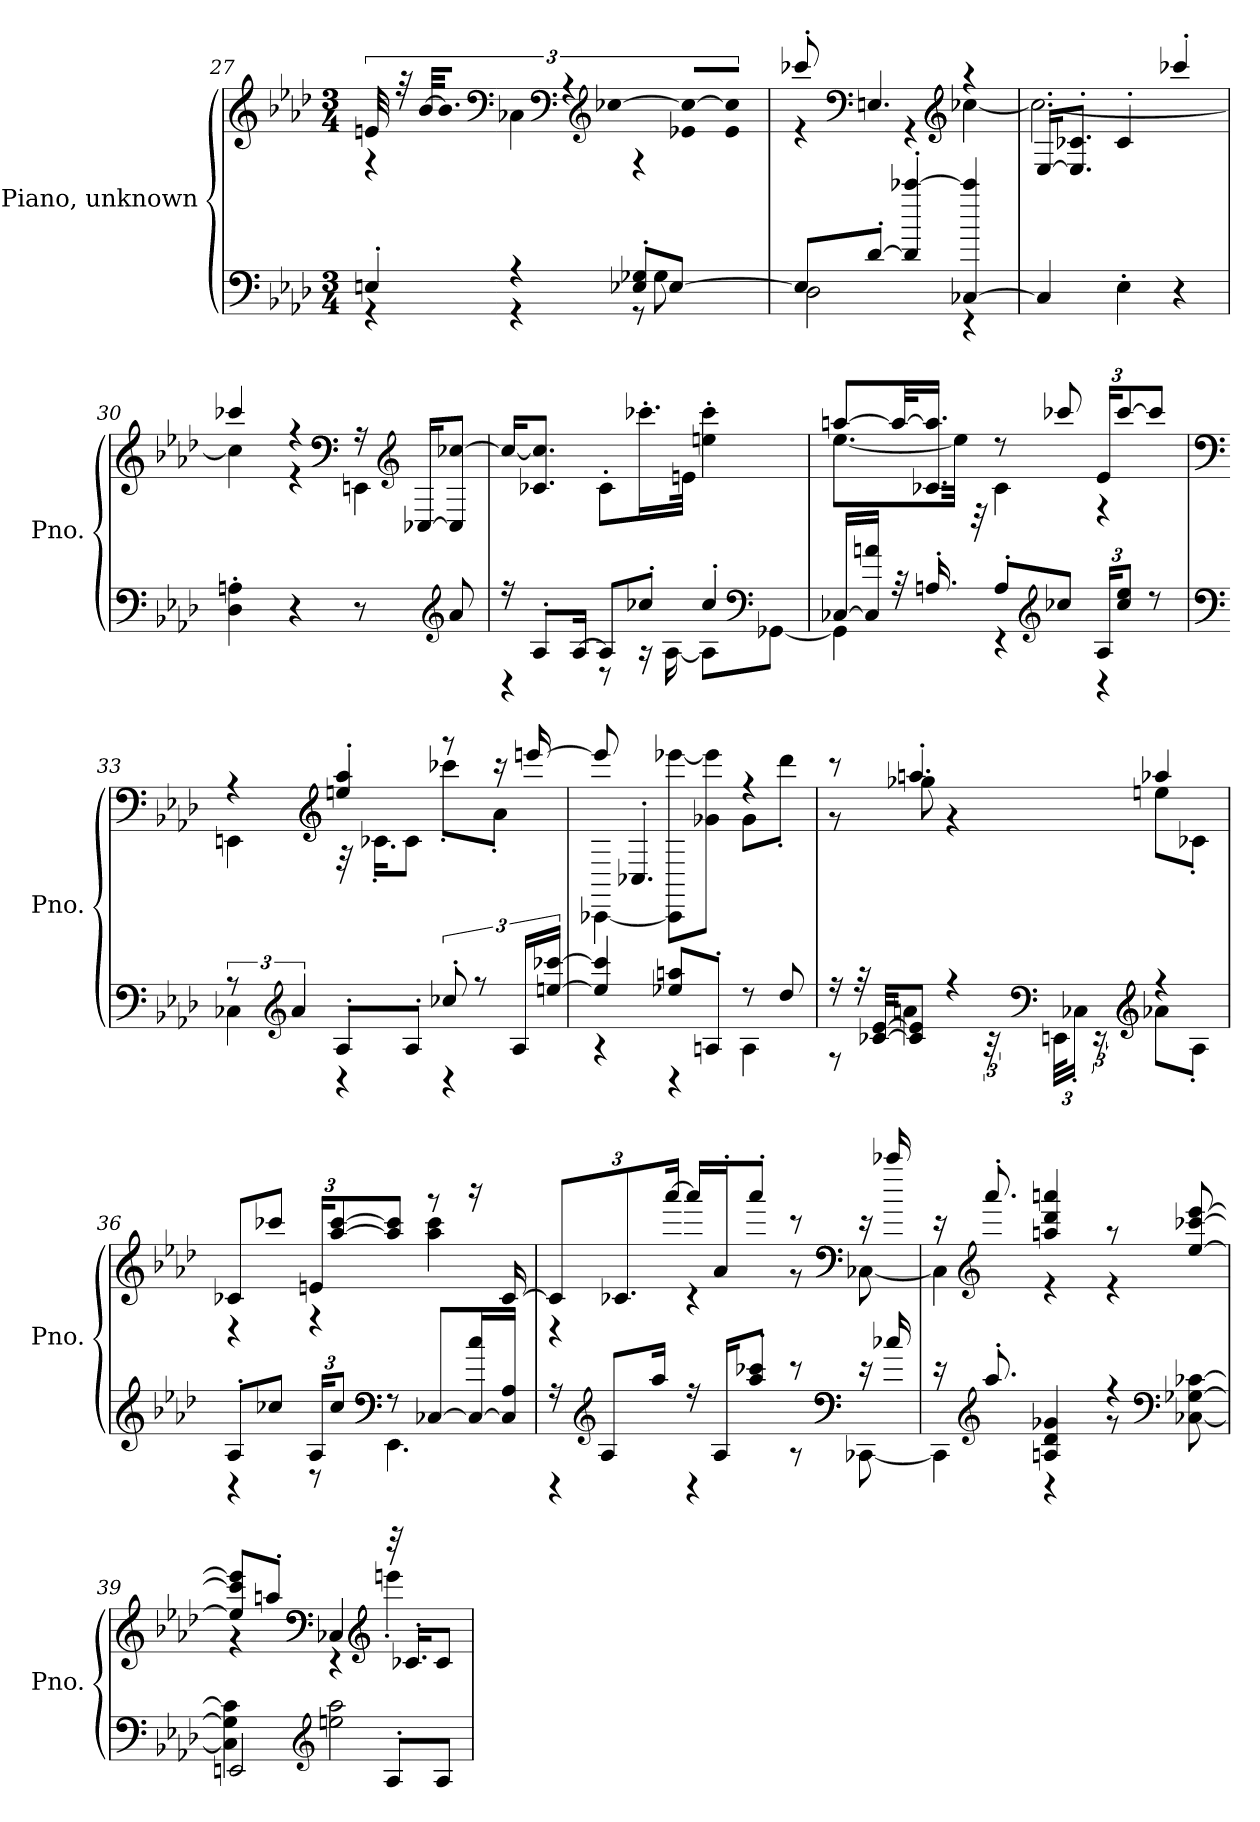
**kern	**kern
*part1	*part1
*staff2	*staff1
*I"Piano, unknown	*
*I'Pno.	*
!!LO:LB:g=z
*clefF4	*clefG2
*k[b-e-a-d-]	*k[b-e-a-d-]
*M3/4	*M3/4
=27	=27
*^	*^
4En'/	4r	48en/	4r
.	.	48r	.
.	.	[48b-/KKL	.
.	.	8.b-/J]	.
*	*	*clefF4	*
4r	4r	8r	4C-X\
*	*	*clefG2	*
.	.	[8cc-X/	.
8E-X/' 8G-X/'L	8r	8e-X/ 8cc-/_L	4r
[8E-/J	8G-\	8e-/ 8cc-/]J	.
=28	=28	=28	=28
8E-/L]	2D-\	8ccc-X'/	4r
*	*	*clefF4	*
[8d-'/J	.	4.En/	.
4d-/]' [4ccc-X/'	.	.	4r
*	*	*clefG2	*
[4C-X/ 4ccc-/]	4r	4r	[4cc-X\
*v	*v	*	*
=29	=29	=29
4C-/]	[16E-'/KL	2.cc-\_
.	8.E-/]' 8.c-X/'J	.
4E-'\	4c-'/	.
4r	4ccc-X'/	.
!!LO:PB:g=z	!!
=30	=30	=30
4D-\' 4An\'	4ccc-X/	4cc-\]
4r	4r	4r
*	*clefF4	*
8r	16r	4EEn\
*	*clefG2	*
.	[16C-X/KL	.
*clefG2	*	*
8a-/	8C-/] [8cc-X/J	.
*	*v	*v
=31	=31
*^	*
16r	4r	16cc-/KL_
8A-'/L	.	8.c-X/ 8.cc-/]J
[16A-/Jk	.	.
8A-/L]	8r	8c-'\L
8cc-X'/J	16r	16.ccc-X'\L
.	[16A-\	.
.	.	32en\JJk
4cc-'/	8A-\L]	4een\' 4ccc-\'
*clefF4	*	*
.	[8GG-X\J	.
!!LO:LB:g=z
=32	=32	=32
*	*	*^
[16C-X/LL	4GG-\]	[8aan/L	[8.ee-\L
16C-/] 16an/JJ	.	.	.
32r	.	32aa/KL_	.
16.An'/	.	16.c-X/ 16.aa/]JJ	.
.	.	.	32ee-\Jkk]
.	.	.	32r
8A'/L	4r	8r	4c-\
*clefG2	*	*	*
8cc-X/J	.	8ccc-X/	.
*Xbrackettup	*	*Xbrackettup	*
24A/KL	4r	24e-/KL	4r
12cc-/ 12ee-/J	.	[12ccc-/	.
8r	.	8ccc-/J]	.
=33	=33	=33	=33
*clefF4	*	*clefF4	*
*brackettup	*	*	*
12r	4C-X\	4r	4EEn\
*clefG2	*	*	*
6a-/	.	.	.
*	*	*clefG2	*
8A-'/L	4r	4een/' 4aa-/'	32r
.	.	.	16.c-X'\KL
8A-'/J	.	.	8c-\J
12cc-X'/	4r	8r	8ccc-X'\L
12r	.	.	.
.	.	16r	8a-'\J
24A-/LL	.	.	.
.	.	[16eeen/	.
[24een/ [24ccc-X/JJ	.	.	.
!!LO:LB:g=z	!!
=34	=34	=34	=34
4ee/] 4ccc-/]	4r	8eee/]	[4CC-X\
.	.	4.C-X'/	.
8ee-X/ 8aan/L	4r	.	8CC-\] [8eee-X\L
8An'/J	.	.	8g-X\ 8eee-\]J
8r	4A\	4r	8g-\L
8dd-/	.	.	8ddd-'\J
=35	=35	=35	=35
16r	8r	8r	8r
32r	.	.	.
[32c-X/ [32e-/KKL	.	.	.
8c-/] 8e-/]J	4an\	4.aan'/	8gg-X\
4r	.	.	4r
.	48r	.	.
*clefF4	*	*	*
.	48EEn\KLL	.	.
.	24C-X'\JJ	.	.
.	24r	.	.
*clefG2	*	*	*
4r	8a-X\L	4aa-X/	8een\L
.	8A-'\J	.	8c-X'\J
!!LO:LB:g=z	!!
=36	=36	=36	=36
8A-'/L	4r	8c-X/L	4r
8cc-X/J	.	8ccc-X/J	.
*Xbrackettup	*	*	*
24A-/KL	8r	24en/KL	4r
12cc-/J	.	[12aa-/ [12ccc-/	.
*clefF4	*	*	*
8r	4.EE-\	8aa-/] 8ccc-/]J	.
[8C-X/L	.	8r	4aa-\ 4ccc-\
16C-/_ 16cc-/L	.	16r	.
16C-/] 16A-/JJ	.	[16c-/	.
=37	=37	=37	=37
16r	4r	12c-/L]	4r
*clefG2	*	*	*
8A-/L	.	.	.
.	.	12.c-X/	.
16aa-/Jk	.	.	.
.	.	[24aaa-/Jk	.
16r	4r	16aaa-/LL]	4r
16A-/KL	.	16a-'/J	.
8aa-/' 8ccc-X/'J	.	8aaa-'/J	.
8r	8r	8r	8r
*clefF4	*	*clefF4	*
16r	[8CC-X\	16r	[8C-X\
16cc-X/	.	16ccc-X/	.
!!LO:LB:g=z	!!
=38	=38	=38	=38
16r	4CC-\]	16r	4C-\]
*clefG2	*	*clefG2	*
8.aa-'/	.	8.aaa-'/	.
4An/ 4d-/ 4g-X/	4r	4aan/ 4ddd-/ 4aaan/	4r
4r	8r	8r	4r
*clefF4	*	*	*
.	[8C-X\ [8G-X\ [8c-X\	[8ee-/ [8ccc-X/ [8eee-/	.
=39	=39	=39	=39
2EEn/	4C-\] 4G-\] 4c-\]	8ee-/] 8ccc-/] 8eee-/]L	4r
.	.	8aan'/J	.
*clefG2	*	*clefF4	*
.	2een\ 2aa-\	4C-X/	4r
*	*	*clefG2	*
8A-'/L	.	32r	4eeen'\
.	.	16.c-X'/KL	.
8A-/J	.	8c-/J	.
*v	*v	*	*
*	*v	*v
=	=
*-	*-
